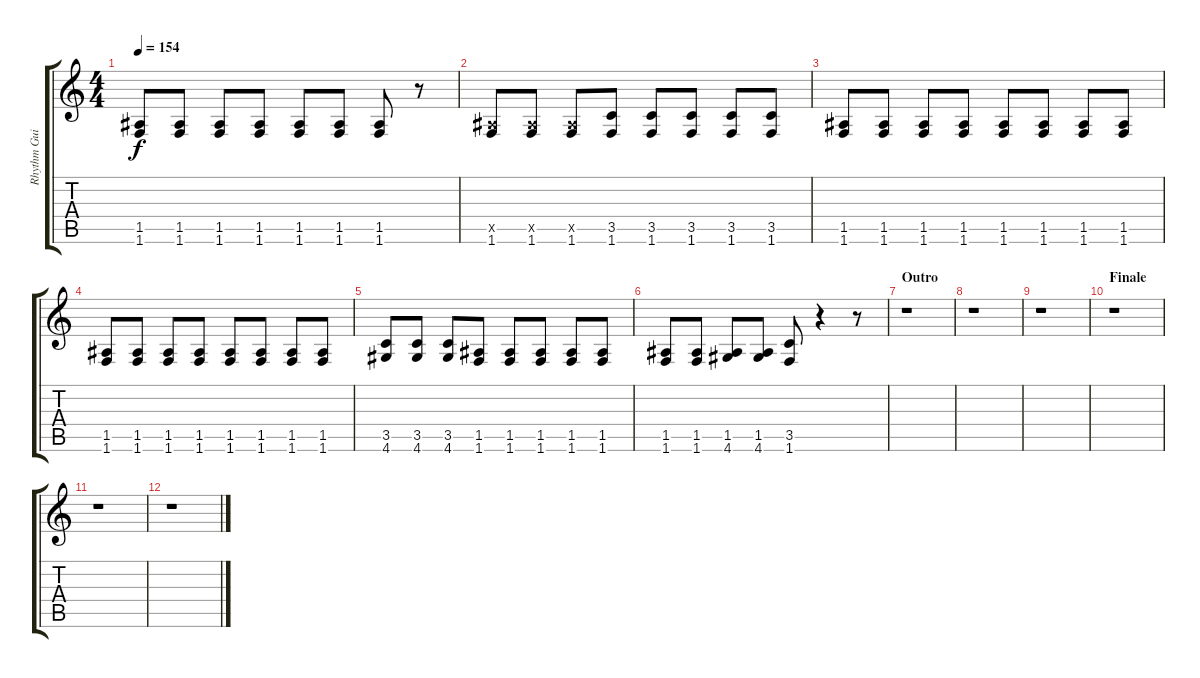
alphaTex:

\track ("Rhythm Guitar" "Rhythm Gui") {instrument electricguitarmuted}
\staff {score tabs}
\tuning (E4 B3 G3 D3 A2 E2) {hide}
\ts (4 4)
\tempo 154
\clef g2
\ks c
(1.5 1.6).8{dy f} (1.5 1.6).8 (1.5 1.6).8 (1.5 1.6).8 (1.5 1.6).8 (1.5 1.6).8 (1.5 1.6).8 r.8 |
(1.5{x} 1.6).8 (1.5{x} 1.6).8 (1.5{x} 1.6).8 (3.5 1.6).8 (3.5 1.6).8 (3.5 1.6).8 (3.5 1.6).8 (3.5 1.6).8 |
(1.5 1.6).8 (1.5 1.6).8 (1.5 1.6).8 (1.5 1.6).8 (1.5 1.6).8 (1.5 1.6).8 (1.5 1.6).8 (1.5 1.6).8 |
(1.5 1.6).8 (1.5 1.6).8 (1.5 1.6).8 (1.5 1.6).8 (1.5 1.6).8 (1.5 1.6).8 (1.5 1.6).8 (1.5 1.6).8 |
(3.5 4.6).8 (3.5 4.6).8 (3.5 4.6).8 (1.5 1.6).8 (1.5 1.6).8 (1.5 1.6).8 (1.5 1.6).8 (1.5 1.6).8 |
(1.5 1.6).8 (1.5 1.6).8 (1.5 4.6).8 (1.5 4.6).8 (3.5 1.6).8 r.4 r.8 |
\section ("" "Outro")
r.1 |
r.1 |
r.1 |
\section ("" "Finale")
r.1 |
r.1 |
r.1
